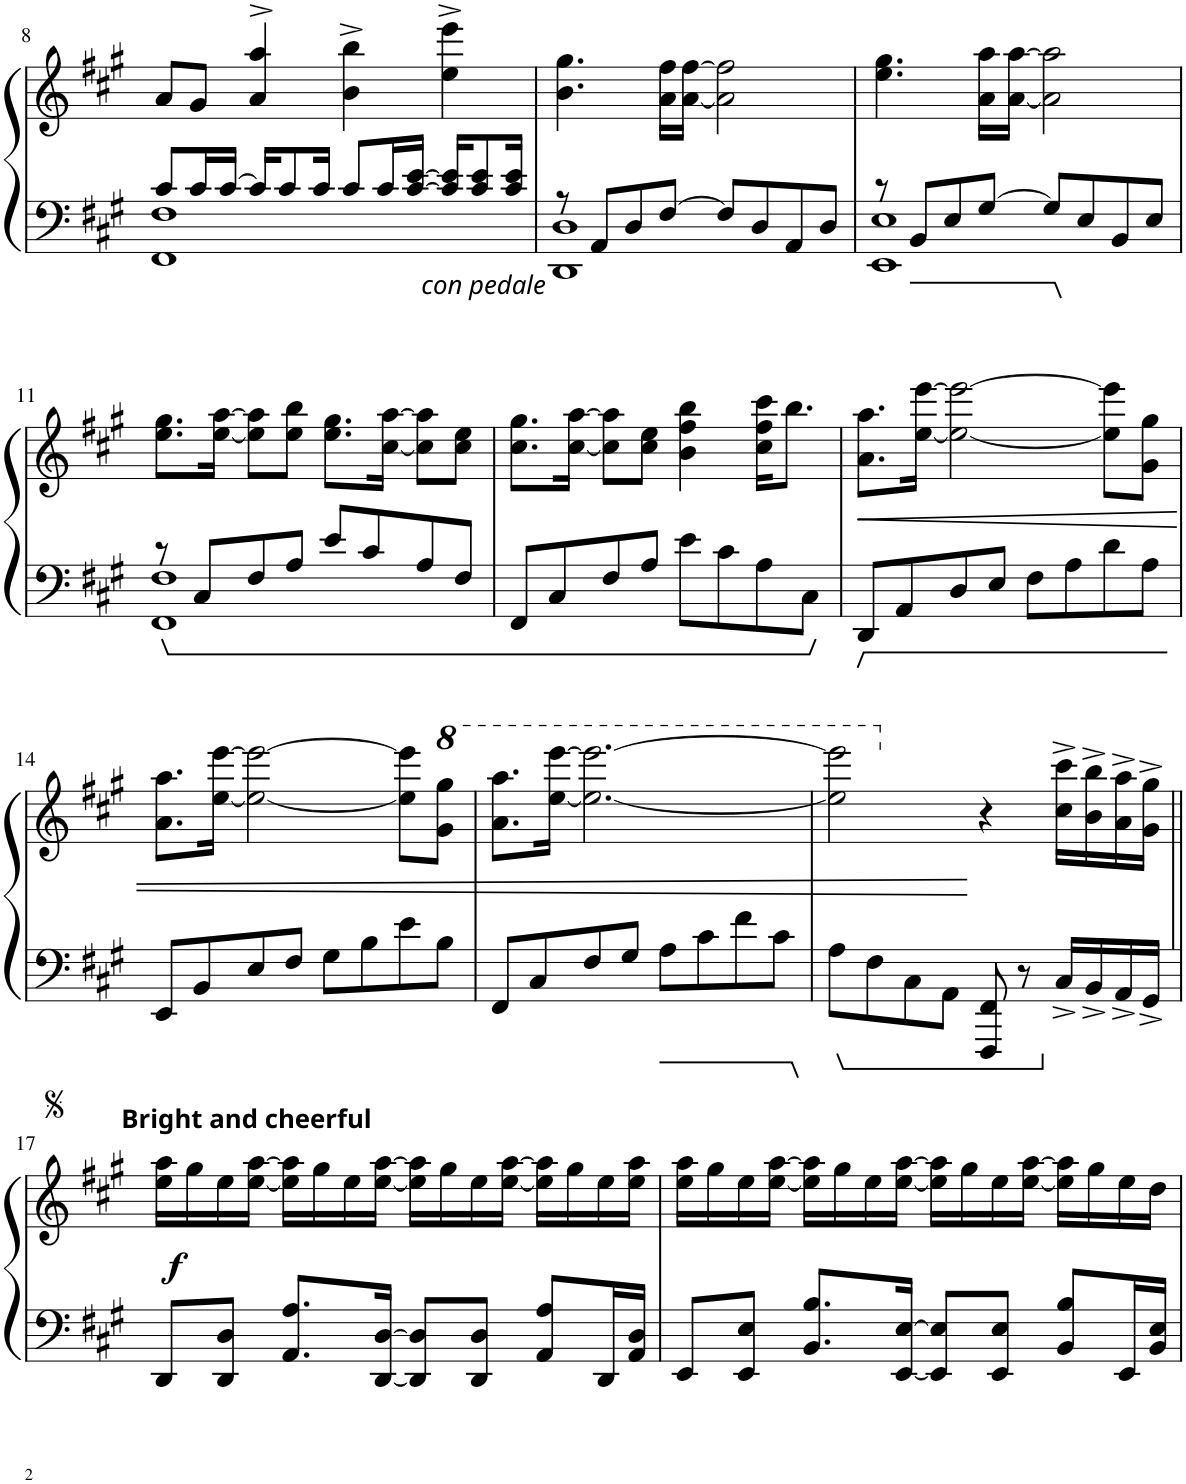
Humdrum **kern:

**kern	**kern	**dynam
*part1	*part1	*part1
*staff2	*staff1	*staff1/2
*I"Piano	*	*
*I'Pno.	*	*
!!LO:PB:g=z
*clefF4	*clefG2	*
*k[f#c#g#]	*k[f#c#g#]	*
*M4/4	*M4/4	*
*met(c)	*met(c)	*
=8	=8	=8
*^	*	*
8c#/L	1FF# 1F#	8a/L	.
16c#/L	.	8g#/J	.
[16c#/JJ	.	.	.
16c#/KL]	.	4a/^> 4aa/^>	.
8c#/	.	.	.
16c#/Jk	.	.	.
8c#/L	.	4b\^> 4bb\^>	.
16c#/L	.	.	.
[16c#/ [16e/JJ	.	.	.
16c#/] 16e/]KL	.	4ee\^> 4eee\^>	.
8c#/ 8e/	.	.	.
16c#/ 16e/Jk	.	.	.
=9	=9	=9	=9
!LO:TX:b:i:t=con pedale	!	!	!
8r	1DD 1D	4.b\ 4.gg#\	.
8AA/L	.	.	.
8D/	.	.	.
[8F#/J	.	16a\ 16ff#\LL	.
.	.	[16a\ [16ff#\JJ	.
8F#/L]	.	2a\] 2ff#\]	.
8D/	.	.	.
8AA/	.	.	.
8D/J	.	.	.
=10	=10	=10	=10
8r	1EE 1E	4.ee\ 4.gg#\	.
8BB/L	.	.	.
8E/	.	.	.
[8G#/J	.	16a\ 16aa\LL	.
.	.	[16a\ [16aa\JJ	.
8G#/L]	.	2a\] 2aa\]	.
8E/	.	.	.
8BB/	.	.	.
8E/J	.	.	.
!!LO:LB:g=z
=11	=11	=11	=11
8r	1FF# 1F#	8.ee\ 8.gg#\L	.
8C#/L	.	.	.
.	.	[16ee\ [16aa\Jk	.
8F#/	.	8ee\] 8aa\]L	.
8A/J	.	8ee\ 8bb\J	.
8e/L	.	8.ee\ 8.gg#\L	.
8c#/	.	.	.
.	.	[16cc#\ [16aa\Jk	.
8A/	.	8cc#\] 8aa\]L	.
8F#/J	.	8cc#\ 8ee\J	.
*v	*v	*	*
=12	=12	=12
8FF#/L	8.cc#\ 8.gg#\L	.
8C#/	.	.
.	[16cc#\ [16aa\Jk	.
8F#/	8cc#\] 8aa\]L	.
8A/J	8cc#\ 8ee\J	.
8e\L	4b\ 4ff#\ 4bb\	.
8c#\	.	.
8A\	16cc#\ 16ff#\ 16ccc#\KL	.
.	8.bb\J	.
8C#\J	.	.
=13	=13	=13
!	!	!LO:HP:b
8DD/L	8.a\ 8.aa\L	<
8AA/	.	.
.	[16ee\ [16eee\Jk	.
8D/	2ee\_ 2eee\_	.
8E/J	.	.
8F#\L	.	.
8A\	.	.
8d\	8ee\] 8eee\]L	.
8A\J	8g#\ 8gg#\J	.
!!LO:LB:g=z
=14	=14	=14
8EE/L	8.a\ 8.aa\L	.
8BB/	.	.
.	[16ee\ [16eee\Jk	.
8E/	2ee\_ 2eee\_	.
8F#/J	.	.
8G#\L	.	.
8B\	.	.
8e\	8ee\] 8eee\]L	.
*	*8va	*
8B\J	8gg#\ 8ggg#\J	.
=15	=15	=15
8FF#/L	8.aa\ 8.aaa\L	.
8C#/	.	.
.	[16eee\ [16eeee\Jk	.
8F#/	2.eee\_ 2.eeee\_	.
8G#/J	.	.
8A\L	.	.
8c#\	.	.
8f#\	.	.
8c#\J	.	.
=16	=16	=16
8A\L	2eee\ 2eeee\	.
8F#\	.	.
8C#\	.	.
8AA\J	.	.
*	*X8va	*
8FFF#/ 8FF#/	4r	[
8r	.	.
16C#^/LL	16cc#\^ 16ccc#\^LL	.
16BB^/	16b\^ 16bb\^	.
16AA^/	16a\^ 16aa\^	.
16GG#^/JJ	16g#\^ 16gg#\^JJ	.
!!LO:LB:g=z
=17||	=17||	=17||
!	!LO:TX:a:B:t=Bright and cheerful	!
!	!	!LO:DY:b
8DD/L	16ee\ 16aa\LL	f
.	16gg#\	.
8DD/ 8D/J	16ee\	.
.	[16ee\ [16aa\JJ	.
8.AA/ 8.A/L	16ee\] 16aa\]LL	.
.	16gg#\	.
.	16ee\	.
[16DD/ [16D/Jk	[16ee\ [16aa\JJ	.
8DD/] 8D/]L	16ee\] 16aa\]LL	.
.	16gg#\	.
8DD/ 8D/J	16ee\	.
.	[16ee\ [16aa\JJ	.
8AA/ 8A/L	16ee\] 16aa\]LL	.
.	16gg#\	.
16DD/L	16ee\	.
16AA/ 16D/JJ	16ee\ 16aa\JJ	.
=18	=18	=18
8EE/L	16ee\ 16aa\LL	.
.	16gg#\	.
8EE/ 8E/J	16ee\	.
.	[16ee\ [16aa\JJ	.
8.BB/ 8.B/L	16ee\] 16aa\]LL	.
.	16gg#\	.
.	16ee\	.
[16EE/ [16E/Jk	[16ee\ [16aa\JJ	.
8EE/] 8E/]L	16ee\] 16aa\]LL	.
.	16gg#\	.
8EE/ 8E/J	16ee\	.
.	[16ee\ [16aa\JJ	.
8BB/ 8B/L	16ee\] 16aa\]LL	.
.	16gg#\	.
16EE/L	16ee\	.
16BB/ 16E/JJ	16dd\JJ	.
=	=	=
*-	*-	*-
